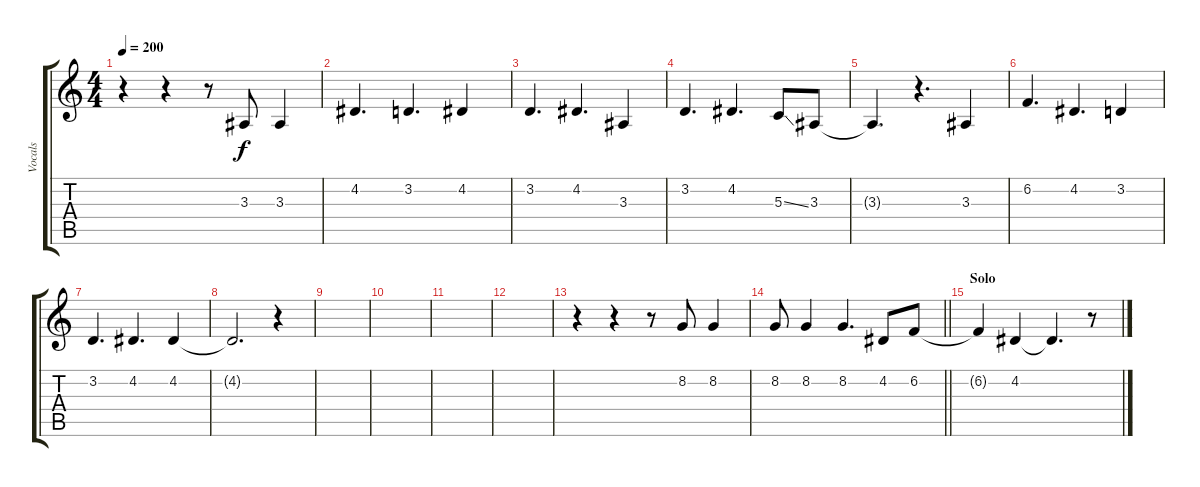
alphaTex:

\track ("Vocals" "Vocals") {instrument altosax}
\staff {score tabs}
\tuning (E4 B3 G3 D3 A2 E2) {hide}
\ts (4 4)
\tempo 200
\clef g2
\ks c
r.4{dy f} r.4 r.8 3.3.8 3.3.4 |
4.2.4{d} 3.2.4{d} 4.2.4 |
3.2.4{d} 4.2.4{d} 3.3.4 |
3.2.4{d} 4.2.4{d} 5.3{ss}.8 3.3.8 |
3.3{t}.4{d} r.4{d} 3.3.4 |
6.2.4{d} 4.2.4{d} 3.2.4 |
3.2.4{d} 4.2.4{d} 4.2.4 |
4.2{t}.2{d} r.4 |
|
|
|
|
r.4 r.4 r.8 8.2.8 8.2.4 |
\barLineRight lightlight
8.2.8 8.2.4 8.2.4{d} 4.2.8 6.2.8 |
\section ("" "Solo")
6.2{t}.4 4.2.4 4.2{t}.4{d} r.8
